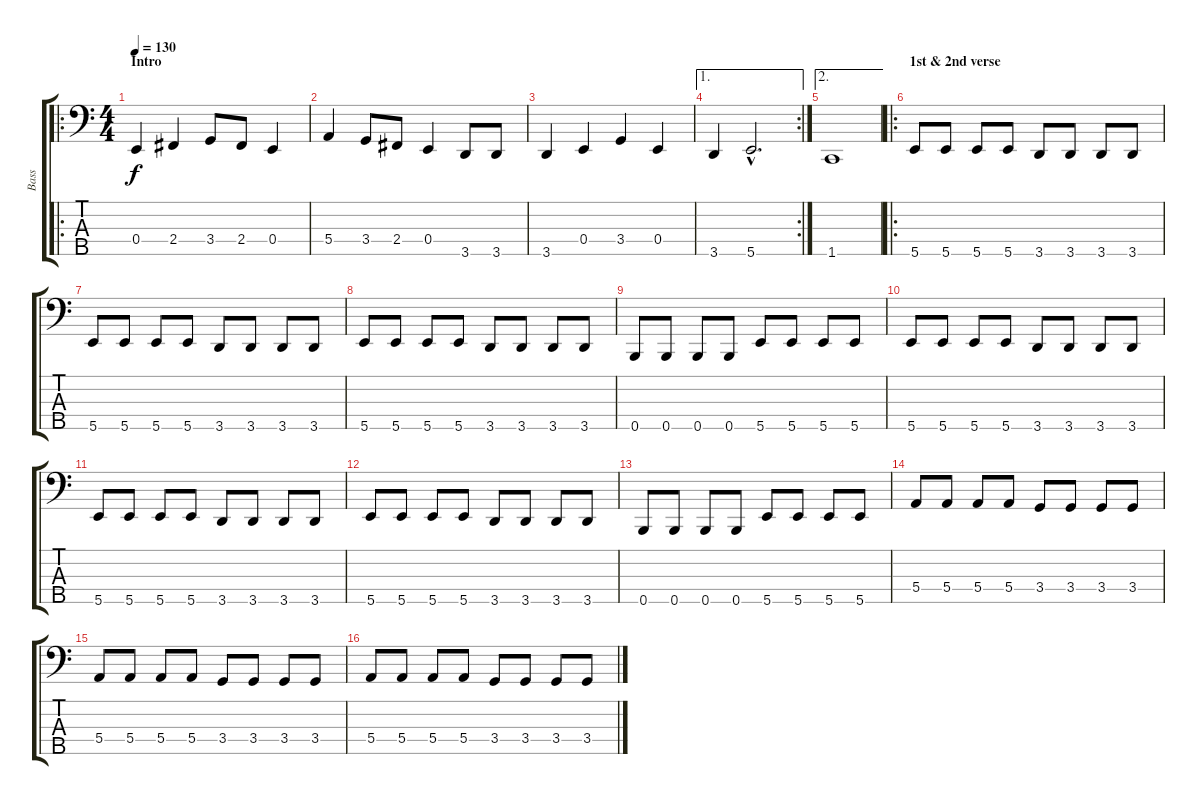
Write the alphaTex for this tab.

\track ("Bass" "Bass") {instrument electricbassfinger}
\staff {score tabs}
\tuning (G2 D2 A1 E1 B0) {hide}
\ro
\ts (4 4)
\section ("" "Intro")
\tempo 130
\clef f4
\ks c
0.4.4{dy f instrument electricbassfinger} 2.4.4 3.4.8 2.4.8 0.4.4 |
5.4.4 3.4.8 2.4.8 0.4.4 3.5.8 3.5.8 |
3.5.4 0.4.4 3.4.4 0.4.4 |
\ae 1
\rc 2
3.5.4 5.5{hac}.2{d} |
\ae 2
1.5.1 |
\ro
\section ("" "1st & 2nd verse")
5.5.8 5.5.8 5.5.8 5.5.8 3.5.8 3.5.8 3.5.8 3.5.8 |
5.5.8 5.5.8 5.5.8 5.5.8 3.5.8 3.5.8 3.5.8 3.5.8 |
5.5.8 5.5.8 5.5.8 5.5.8 3.5.8 3.5.8 3.5.8 3.5.8 |
0.5.8 0.5.8 0.5.8 0.5.8 5.5.8 5.5.8 5.5.8 5.5.8 |
5.5.8 5.5.8 5.5.8 5.5.8 3.5.8 3.5.8 3.5.8 3.5.8 |
5.5.8 5.5.8 5.5.8 5.5.8 3.5.8 3.5.8 3.5.8 3.5.8 |
5.5.8 5.5.8 5.5.8 5.5.8 3.5.8 3.5.8 3.5.8 3.5.8 |
0.5.8 0.5.8 0.5.8 0.5.8 5.5.8 5.5.8 5.5.8 5.5.8 |
5.4.8 5.4.8 5.4.8 5.4.8 3.4.8 3.4.8 3.4.8 3.4.8 |
5.4.8 5.4.8 5.4.8 5.4.8 3.4.8 3.4.8 3.4.8 3.4.8 |
5.4.8 5.4.8 5.4.8 5.4.8 3.4.8 3.4.8 3.4.8 3.4.8
